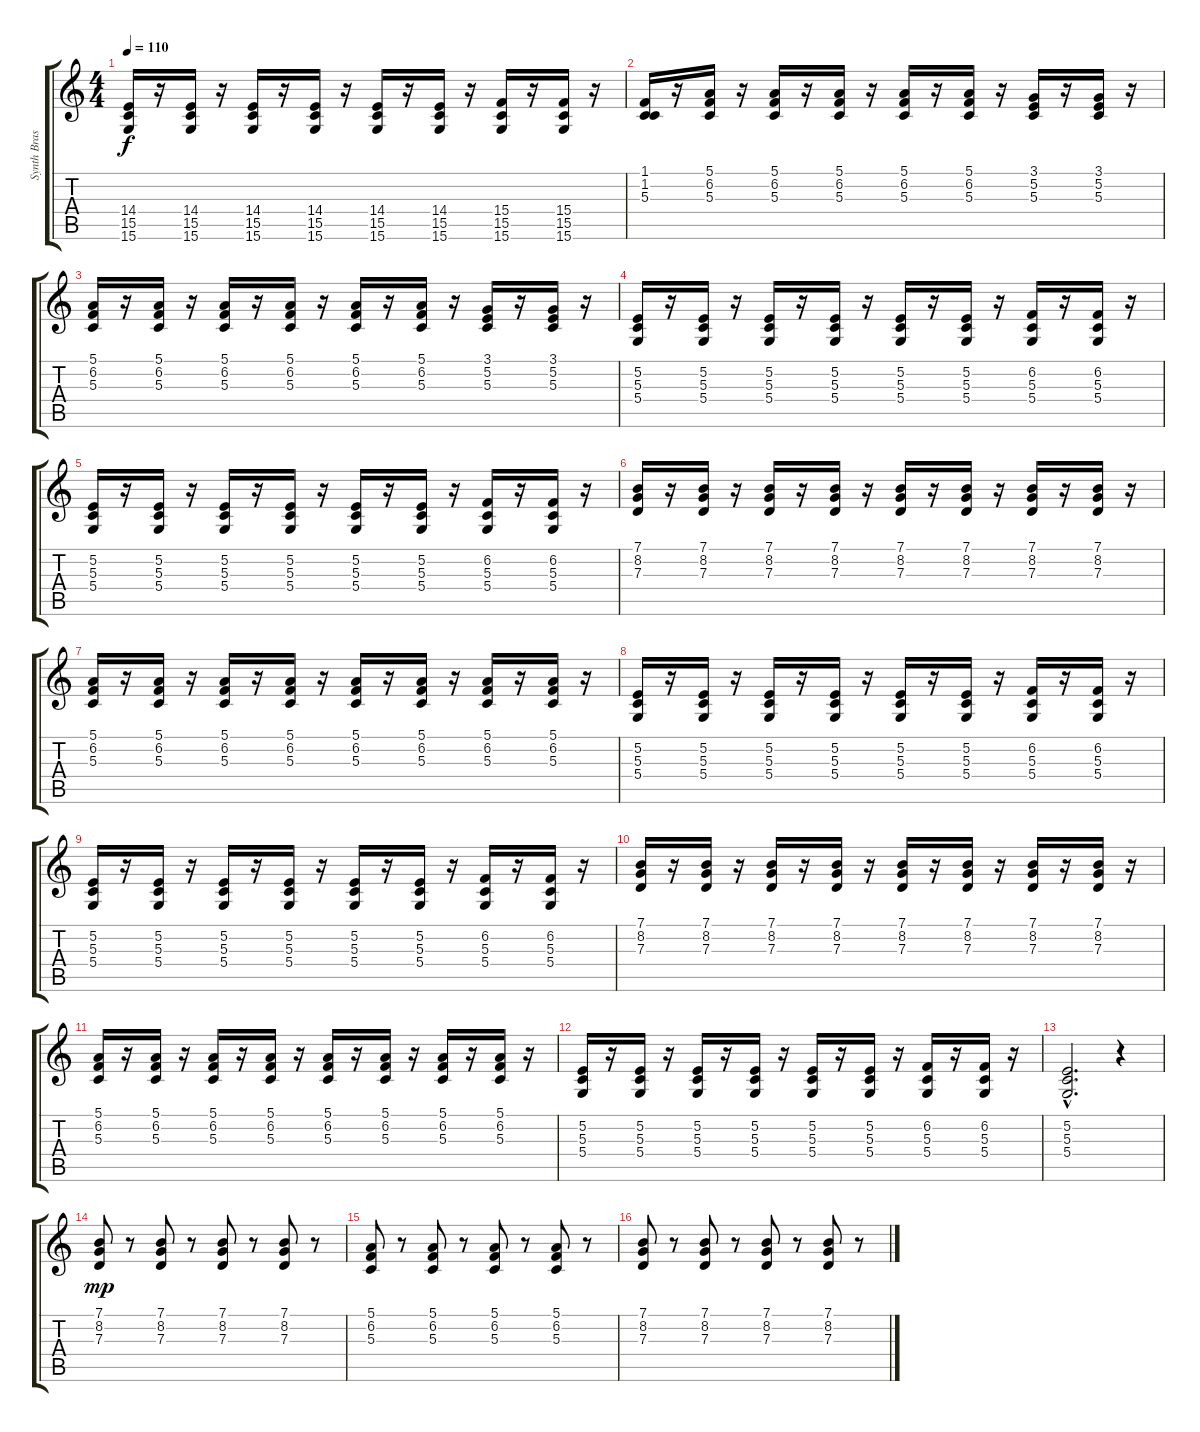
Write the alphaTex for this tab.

\track ("Synth Brass 1" "Synth Bras") {instrument synthbrass1}
\staff {score tabs}
\tuning (E4 B3 G3 D3 A2 E2) {hide}
\ts (4 4)
\tempo 110
\clef g2
\ks c
(14.4 15.5 15.6).16{dy f} r.16 (14.4 15.5 15.6).16 r.16 (14.4 15.5 15.6).16 r.16 (14.4 15.5 15.6).16 r.16 (14.4 15.5 15.6).16 r.16 (14.4 15.5 15.6).16 r.16 (15.4 15.5 15.6).16 r.16 (15.4 15.5 15.6).16 r.16 |
(1.1 1.2 5.3).16 r.16 (5.1 6.2 5.3).16 r.16 (5.1 6.2 5.3).16 r.16 (5.1 6.2 5.3).16 r.16 (5.1 6.2 5.3).16 r.16 (5.1 6.2 5.3).16 r.16 (3.1 5.2 5.3).16 r.16 (3.1 5.2 5.3).16 r.16 |
(5.1 6.2 5.3).16 r.16 (5.1 6.2 5.3).16 r.16 (5.1 6.2 5.3).16 r.16 (5.1 6.2 5.3).16 r.16 (5.1 6.2 5.3).16 r.16 (5.1 6.2 5.3).16 r.16 (3.1 5.2 5.3).16 r.16 (3.1 5.2 5.3).16 r.16 |
(5.2 5.3 5.4).16 r.16 (5.2 5.3 5.4).16 r.16 (5.2 5.3 5.4).16 r.16 (5.2 5.3 5.4).16 r.16 (5.2 5.3 5.4).16 r.16 (5.2 5.3 5.4).16 r.16 (6.2 5.3 5.4).16 r.16 (6.2 5.3 5.4).16 r.16 |
(5.2 5.3 5.4).16 r.16 (5.2 5.3 5.4).16 r.16 (5.2 5.3 5.4).16 r.16 (5.2 5.3 5.4).16 r.16 (5.2 5.3 5.4).16 r.16 (5.2 5.3 5.4).16 r.16 (6.2 5.3 5.4).16 r.16 (6.2 5.3 5.4).16 r.16 |
(7.1 8.2 7.3).16 r.16 (7.1 8.2 7.3).16 r.16 (7.1 8.2 7.3).16 r.16 (7.1 8.2 7.3).16 r.16 (7.1 8.2 7.3).16 r.16 (7.1 8.2 7.3).16 r.16 (7.1 8.2 7.3).16 r.16 (7.1 8.2 7.3).16 r.16 |
(5.1 6.2 5.3).16 r.16 (5.1 6.2 5.3).16 r.16 (5.1 6.2 5.3).16 r.16 (5.1 6.2 5.3).16 r.16 (5.1 6.2 5.3).16 r.16 (5.1 6.2 5.3).16 r.16 (5.1 6.2 5.3).16 r.16 (5.1 6.2 5.3).16 r.16 |
(5.2 5.3 5.4).16 r.16 (5.2 5.3 5.4).16 r.16 (5.2 5.3 5.4).16 r.16 (5.2 5.3 5.4).16 r.16 (5.2 5.3 5.4).16 r.16 (5.2 5.3 5.4).16 r.16 (6.2 5.3 5.4).16 r.16 (6.2 5.3 5.4).16 r.16 |
(5.2 5.3 5.4).16 r.16 (5.2 5.3 5.4).16 r.16 (5.2 5.3 5.4).16 r.16 (5.2 5.3 5.4).16 r.16 (5.2 5.3 5.4).16 r.16 (5.2 5.3 5.4).16 r.16 (6.2 5.3 5.4).16 r.16 (6.2 5.3 5.4).16 r.16 |
(7.1 8.2 7.3).16 r.16 (7.1 8.2 7.3).16 r.16 (7.1 8.2 7.3).16 r.16 (7.1 8.2 7.3).16 r.16 (7.1 8.2 7.3).16 r.16 (7.1 8.2 7.3).16 r.16 (7.1 8.2 7.3).16 r.16 (7.1 8.2 7.3).16 r.16 |
(5.1 6.2 5.3).16 r.16 (5.1 6.2 5.3).16 r.16 (5.1 6.2 5.3).16 r.16 (5.1 6.2 5.3).16 r.16 (5.1 6.2 5.3).16 r.16 (5.1 6.2 5.3).16 r.16 (5.1 6.2 5.3).16 r.16 (5.1 6.2 5.3).16 r.16 |
(5.2 5.3 5.4).16 r.16 (5.2 5.3 5.4).16 r.16 (5.2 5.3 5.4).16 r.16 (5.2 5.3 5.4).16 r.16 (5.2 5.3 5.4).16 r.16 (5.2 5.3 5.4).16 r.16 (6.2 5.3 5.4).16 r.16 (6.2 5.3 5.4).16 r.16 |
(5.2{hac} 5.3{hac} 5.4{hac}).2{d} r.4 |
(7.1 8.2 7.3).8{dy mp} r.8 (7.1 8.2 7.3).8 r.8 (7.1 8.2 7.3).8 r.8 (7.1 8.2 7.3).8 r.8 |
(5.1 6.2 5.3).8 r.8 (5.1 6.2 5.3).8 r.8 (5.1 6.2 5.3).8 r.8 (5.1 6.2 5.3).8 r.8 |
(7.1 8.2 7.3).8 r.8 (7.1 8.2 7.3).8 r.8 (7.1 8.2 7.3).8 r.8 (7.1 8.2 7.3).8 r.8
